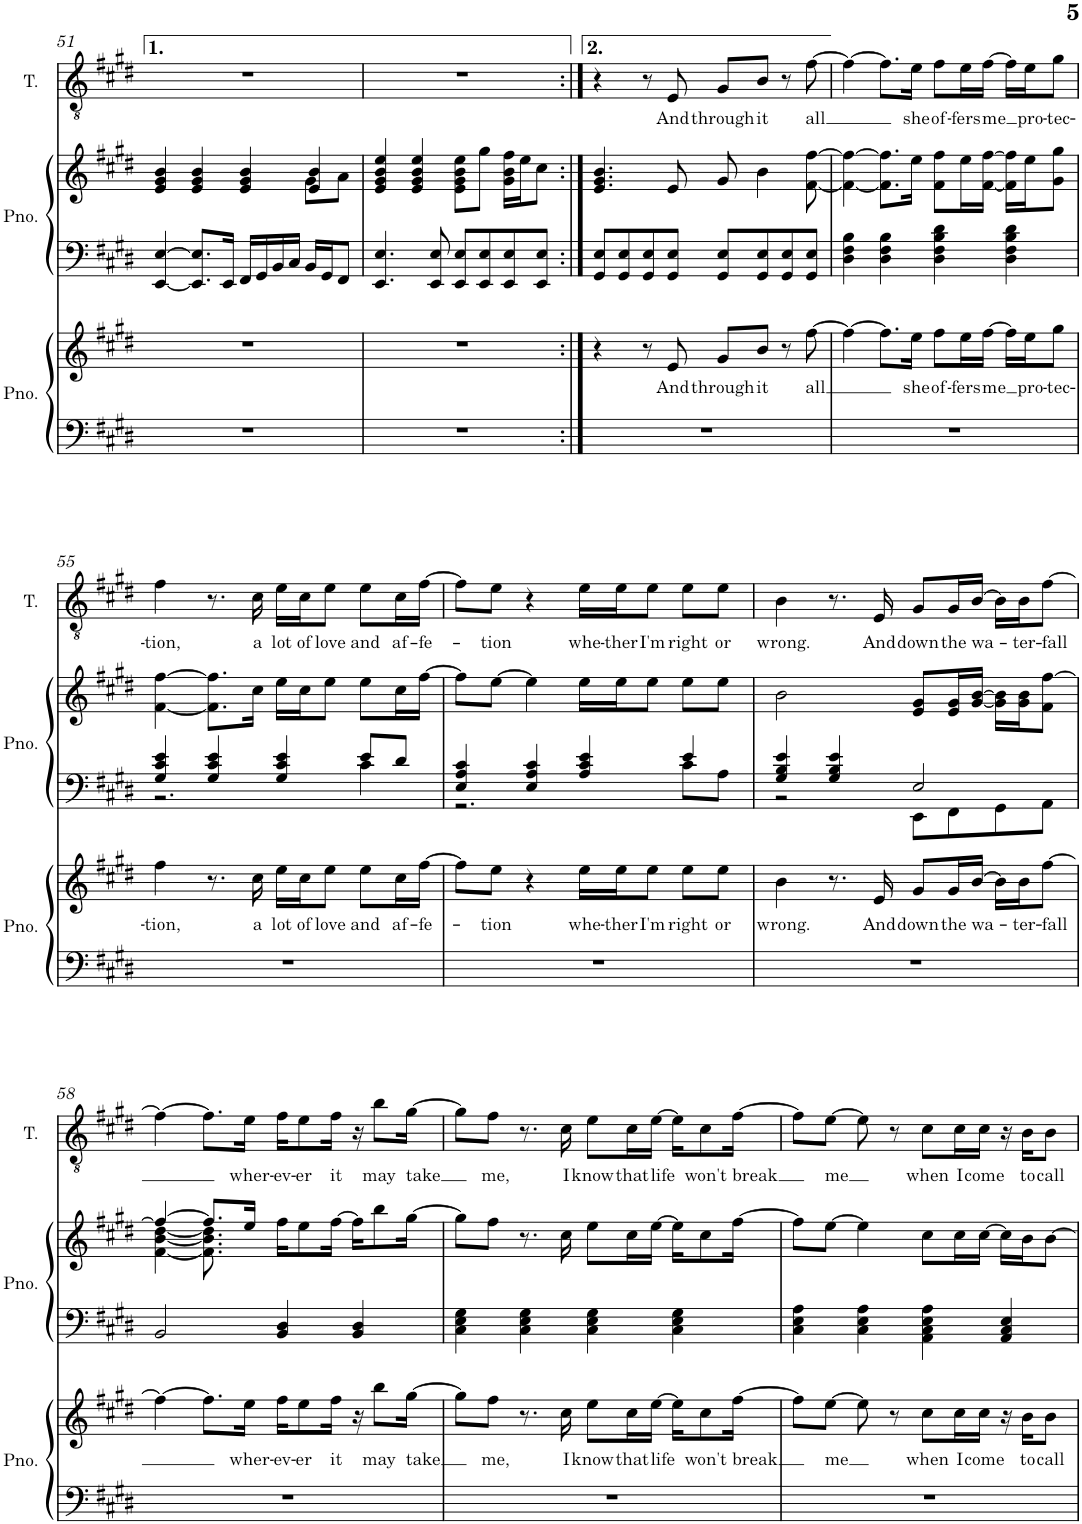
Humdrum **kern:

**kern	**kern	**text	**kern	**kern	**kern	**text
*part3	*part3	*part3	*part2	*part2	*part1	*part1
*staff5	*staff4	*staff4	*staff3	*staff2	*staff1	*staff1
*I"Piano	*	*	*I"Piano	*	*I"Tenor	*
*I'Pno.	*	*	*I'Pno.	*	*I'T.	*
!!LO:PB:g=z
*clefF4	*clefG2	*	*clefF4	*clefG2	*clefGv2	*
*k[f#c#g#d#]	*k[f#c#g#d#]	*	*k[f#c#g#d#]	*k[f#c#g#d#]	*k[f#c#g#d#]	*
*M4/4	*M4/4	*	*M4/4	*M4/4	*M4/4	*
=51	=51	=51	=51	=51	=51	=51
*	*	*	*	*^	*	*
1r	1r	.	[4EE/ [4E/	4e/ 4g#/ 4b/	2.ryy	1r	.
.	.	.	8.EE/] 8.E/]L	4e/ 4g#/ 4b/	.	.	.
.	.	.	16EE/Jk	.	.	.	.
.	.	.	16FF#/LL	4e/ 4g#/ 4b/	.	.	.
.	.	.	16GG#/	.	.	.	.
.	.	.	16BB/	.	.	.	.
.	.	.	16C#/JJ	.	.	.	.
.	.	.	16BB/LL	4e/ 4b/	8g#\L	.	.
.	.	.	16GG#/J	.	.	.	.
.	.	.	8FF#/J	.	8a\J	.	.
*	*	*	*	*v	*v	*	*
=52	=52	=52	=52	=52	=52	=52
1r	1r	.	4.EE/ 4.E/	4e/ 4g#/ 4b/ 4ee/	1r	.
.	.	.	.	4e/ 4g#/ 4b/ 4ee/	.	.
.	.	.	8EE/ 8E/	.	.	.
.	.	.	8EE/ 8E/L	8e\ 8g#\ 8b\ 8ee\L	.	.
.	.	.	8EE/ 8E/	8gg#\J	.	.
.	.	.	8EE/ 8E/	16g#\ 16b\ 16ff#\LL	.	.
.	.	.	.	16ee\J	.	.
.	.	.	8EE/ 8E/J	8cc#\J	.	.
=53:|!	=53:|!	=53:|!	=53:|!	=53:|!	=53:|!	=53:|!
1r	4r	.	8GG#/ 8E/L	4.e/ 4.g#/ 4.b/	4r	.
.	.	.	8GG#/ 8E/	.	.	.
.	8r	.	8GG#/ 8E/	.	8r	.
!	!	!LO:LY:b	!	!	!	!LO:LY:b
.	8e/	And	8GG#/ 8E/J	8e/	8E/	And
!	!	!LO:LY:b	!	!	!	!LO:LY:b
.	8g#/L	through	8GG#/ 8E/L	8g#/	8G#/L	through
!	!	!LO:LY:b	!	!	!	!LO:LY:b
.	8b/J	it	8GG#/ 8E/	4b\	8B/J	it
.	8r	.	8GG#/ 8E/	.	8r	.
!	!	!LO:LY:b	!	!	!	!LO:LY:b
.	[8ff#\	all	8GG#/ 8E/J	[8f#\ [8ff#\	[8f#\	all
=54	=54	=54	=54	=54	=54	=54
1r	4ff#\_	.	4D#\ 4F#\ 4B\	4f#\_ 4ff#\_	4f#\_	.
.	8.ff#\L]	.	4D#\ 4F#\ 4B\	8.f#\] 8.ff#\]L	8.f#\L]	.
!	!	!LO:LY:b	!	!	!	!LO:LY:b
.	16ee\Jk	she	.	16ee\Jk	16e\Jk	she
!	!	!LO:LY:b	!	!	!	!LO:LY:b
.	8ff#\L	of-	4D#\ 4F#\ 4B\ 4d#\	8f#\ 8ff#\L	8f#\L	of-
!	!	!LO:LY:b	!	!	!	!LO:LY:b
.	16ee\L	-fers	.	16ee\L	16e\L	-fers
!	!	!LO:LY:b	!	!	!	!LO:LY:b
.	[16ff#\JJ	me	.	[16f#\ [16ff#\JJ	[16f#\JJ	me
.	16ff#\LL]	.	4D#\ 4F#\ 4B\ 4d#\	16f#\] 16ff#\]LL	16f#\LL]	.
!	!	!LO:LY:b	!	!	!	!LO:LY:b
.	16ee\J	pro-	.	16ee\J	16e\J	pro-
!	!	!LO:LY:b	!	!	!	!LO:LY:b
.	8gg#\J	-tec-	.	8g#\ 8gg#\J	8g#\J	-tec-
!!LO:LB:g=z
=55	=55	=55	=55	=55	=55	=55
!	!	!LO:LY:b	!	!	!	!LO:LY:b
*	*	*	*^	*	*	*
1r	4ff#\	-tion,	4G#/ 4c#/ 4e/	2.r	[4f#\ [4ff#\	4f#\	-tion,
.	8.r	.	4G#/ 4c#/ 4e/	.	8.f#\] 8.ff#\]L	8.r	.
!	!	!LO:LY:b	!	!	!	!	!LO:LY:b
.	16cc#\	a	.	.	16cc#\Jk	16c#\	a
!	!	!LO:LY:b	!	!	!	!	!LO:LY:b
.	16ee\LL	lot	4G#/ 4c#/ 4e/	.	16ee\LL	16e\LL	lot
!	!	!LO:LY:b	!	!	!	!	!LO:LY:b
.	16cc#\J	of	.	.	16cc#\J	16c#\J	of
!	!	!LO:LY:b	!	!	!	!	!LO:LY:b
.	8ee\J	love	.	.	8ee\J	8e\J	love
!	!	!LO:LY:b	!	!	!	!	!LO:LY:b
.	8ee\L	and	8e/L	4c#\	8ee\L	8e\L	and
!	!	!LO:LY:b	!	!	!	!	!LO:LY:b
.	16cc#\L	af-	8d#/J	.	16cc#\L	16c#\L	af-
!	!	!LO:LY:b	!	!	!	!	!LO:LY:b
.	[16ff#\JJ	-fe-	.	.	[16ff#\JJ	[16f#\JJ	-fe-
=56	=56	=56	=56	=56	=56	=56	=56
1r	8ff#\L]	.	4E/ 4A/ 4c#/	2.r	8ff#\L]	8f#\L]	.
!	!	!LO:LY:b	!	!	!	!	!LO:LY:b
.	8ee\J	-tion	.	.	[8ee\J	8e\J	-tion
.	4r	.	4E/ 4A/ 4c#/	.	4ee\]	4r	.
!	!	!LO:LY:b	!	!	!	!	!LO:LY:b
.	16ee\LL	whe-	4A/ 4c#/ 4e/	.	16ee\LL	16e\LL	whe-
!	!	!LO:LY:b	!	!	!	!	!LO:LY:b
.	16ee\J	-ther	.	.	16ee\J	16e\J	-ther
!	!	!LO:LY:b	!	!	!	!	!LO:LY:b
.	8ee\J	I'm	.	.	8ee\J	8e\J	I'm
!	!	!LO:LY:b	!	!	!	!	!LO:LY:b
.	8ee\L	right	4e/	8c#\L	8ee\L	8e\L	right
!	!	!LO:LY:b	!	!	!	!	!LO:LY:b
.	8ee\J	or	.	8A\J	8ee\J	8e\J	or
=57	=57	=57	=57	=57	=57	=57	=57
!	!	!LO:LY:b	!	!	!	!	!LO:LY:b
1r	4b\	wrong.	4G#/ 4B/ 4e/	2r	2b\	4B\	wrong.
.	8.r	.	4G#/ 4B/ 4e/	.	.	8.r	.
!	!	!LO:LY:b	!	!	!	!	!LO:LY:b
.	16e/	And	.	.	.	16E/	And
!	!	!LO:LY:b	!	!	!	!	!LO:LY:b
.	8g#/L	down	2E/	8EE\L	8e/ 8g#/L	8G#/L	down
!	!	!LO:LY:b	!	!	!	!	!LO:LY:b
.	16g#/L	the	.	8FF#\	16e/ 16g#/L	16G#/L	the
!	!	!LO:LY:b	!	!	!	!	!LO:LY:b
.	[16b/JJ	wa-	.	.	[16g#/ [16b/JJ	[16B/JJ	wa-
.	16b\LL]	.	.	8GG#\	16g#\] 16b\]LL	16B\LL]	.
!	!	!LO:LY:b	!	!	!	!	!LO:LY:b
.	16b\J	-ter-	.	.	16g#\ 16b\J	16B\J	-ter-
!	!	!LO:LY:b	!	!	!	!	!LO:LY:b
.	[8ff#\J	-fall	.	8AA\J	8f#\ [>8ff#\J	[8f#\J	-fall
*	*	*	*v	*v	*	*	*
!!LO:LB:g=z
=58	=58	=58	=58	=58	=58	=58
*	*	*	*	*^	*	*
1r	4ff#\_	.	2BB/	4ff#/_	[4f#\ [4b\ [4dd#\	4f#\_	.
.	8.ff#\L]	.	.	8.ff#/L]	8.f#\] 8.b\] 8.dd#\]	8.f#\L]	.
!	!	!LO:LY:b	!	!	!	!	!LO:LY:b
.	16ee\Jk	wher-	.	16ee/Jk	2ryy	16e\Jk	wher-
!	!	!LO:LY:b	!	!	!	!	!LO:LY:b
.	16ff#\KL	-ev-	4BB/ 4D#/	16ff#\KL	.	16f#\KL	-ev-
!	!	!LO:LY:b	!	!	!	!	!LO:LY:b
.	8ee\	-er	.	8ee\	.	8e\	-er
!	!	!LO:LY:b	!	!	!	!	!LO:LY:b
.	16ff#\Jk	it	.	[16ff#\Jk	.	16f#\Jk	it
.	16r	.	4BB/ 4D#/	16ff#\KL]	.	16r	.
!	!	!LO:LY:b	!	!	!	!	!LO:LY:b
.	8bb\L	may	.	8bb\	.	8b\L	may
!	!	!LO:LY:b	!	!	!	!	!LO:LY:b
.	[16gg#\Jk	take	.	[16gg#\Jk	16ryy	[16g#\Jk	take
*	*	*	*	*v	*v	*	*
=59	=59	=59	=59	=59	=59	=59
1r	8gg#\L]	.	4C#\ 4E\ 4G#\	8gg#\L]	8g#\L]	.
!	!	!LO:LY:b	!	!	!	!LO:LY:b
.	8ff#\J	me,	.	8ff#\J	8f#\J	me,
.	8.r	.	4C#\ 4E\ 4G#\	8.r	8.r	.
!	!	!LO:LY:b	!	!	!	!LO:LY:b
.	16cc#\	I	.	16cc#\	16c#\	I
!	!	!LO:LY:b	!	!	!	!LO:LY:b
.	8ee\L	know	4C#\ 4E\ 4G#\	8ee\L	8e\L	know
!	!	!LO:LY:b	!	!	!	!LO:LY:b
.	16cc#\L	that	.	16cc#\L	16c#\L	that
!	!	!LO:LY:b	!	!	!	!LO:LY:b
.	[16ee\JJ	life	.	[16ee\JJ	[16e\JJ	life
.	16ee\KL]	.	4C#\ 4E\ 4G#\	16ee\KL]	16e\KL]	.
!	!	!LO:LY:b	!	!	!	!LO:LY:b
.	8cc#\	won't	.	8cc#\	8c#\	won't
!	!	!LO:LY:b	!	!	!	!LO:LY:b
.	[16ff#\Jk	break	.	[16ff#\Jk	[16f#\Jk	break
=60	=60	=60	=60	=60	=60	=60
1r	8ff#\L]	.	4C#\ 4E\ 4A\	8ff#\L]	8f#\L]	.
!	!	!LO:LY:b	!	!	!	!LO:LY:b
.	[8ee\J	me	.	[8ee\J	[8e\J	me
.	8ee\]	.	4C#\ 4E\ 4A\	4ee\]	8e\]	.
.	8r	.	.	.	8r	.
!	!	!LO:LY:b	!	!	!	!LO:LY:b
.	8cc#\L	when	4AA\ 4C#\ 4E\ 4A\	8cc#\L	8c#\L	when
!	!	!LO:LY:b	!	!	!	!LO:LY:b
.	16cc#\L	I	.	16cc#\L	16c#\L	I
!	!	!LO:LY:b	!	!	!	!LO:LY:b
.	16cc#\JJ	come	.	[16cc#\JJ	16c#\JJ	come
.	16r	.	4AA/ 4C#/ 4E/	16cc#\LL]	16r	.
!	!	!LO:LY:b	!	!	!	!LO:LY:b
.	16b\KL	to	.	16b\J	16B\KL	to
!	!	!LO:LY:b	!	!	!	!LO:LY:b
.	8b\J	call	.	[8b\J	8B\J	call
=	=	=	=	=	=	=
*-	*-	*-	*-	*-	*-	*-
